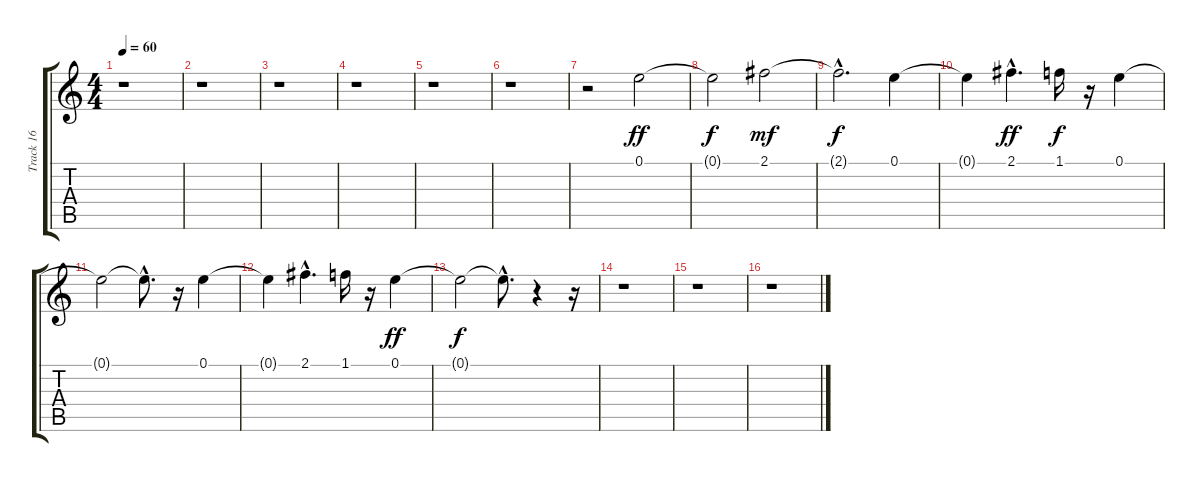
\track ("Track 16" "Track 16") {instrument guitarharmonics}
\staff {score tabs}
\tuning (E4 B3 G3 D3 A2 E2) {hide}
\ts (4 4)
\tempo 60
\clef g2
\ks c
r.1{dy f} |
r.1 |
r.1 |
r.1 |
r.1 |
r.1 |
r.2 0.1.2{dy ff} |
0.1{t}.2{dy f} 2.1.2{dy mf} |
2.1{hac t}.2{d dy f} 0.1.4 |
0.1{t}.4 2.1{hac}.4{d dy ff} 1.1.16{dy f} r.16 0.1.4 |
0.1{t}.2 0.1{hac t}.8{d} r.16 0.1.4 |
0.1{t}.4 2.1{hac}.4{d} 1.1.16 r.16 0.1.4{dy ff} |
0.1{t}.2{dy f} 0.1{hac t}.8{d} r.4 r.16 |
r.1 |
r.1 |
r.1
